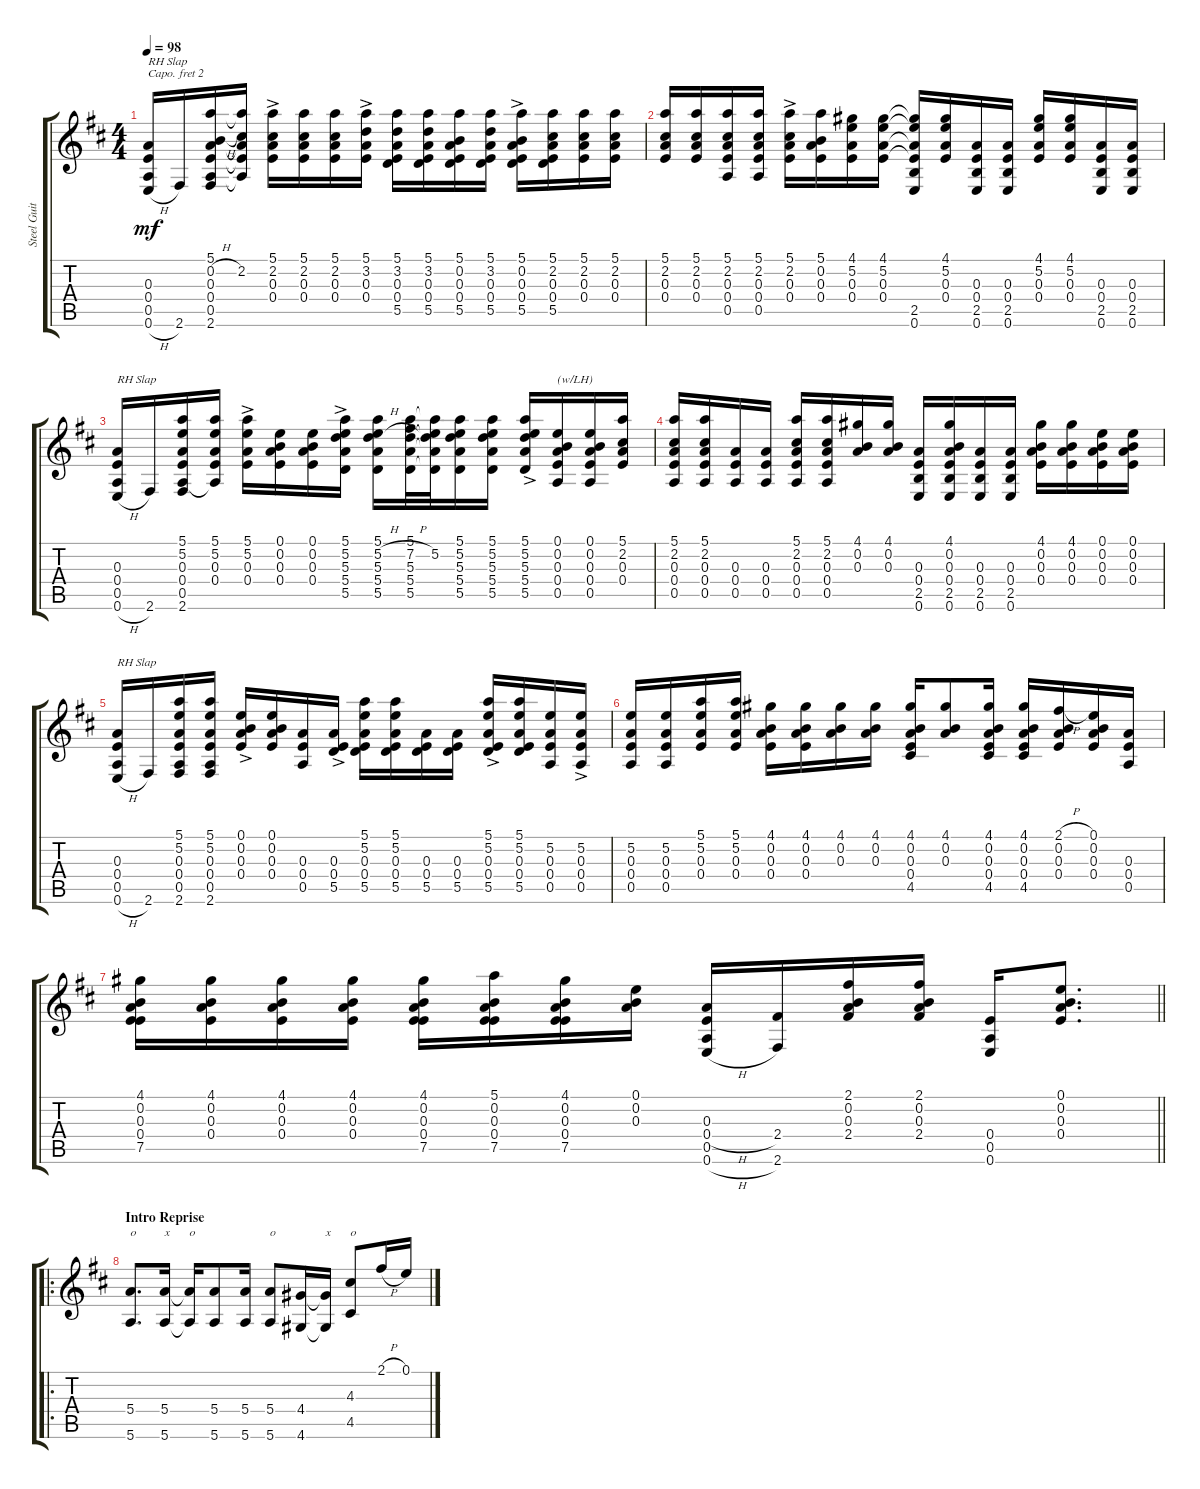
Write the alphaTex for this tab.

\track ("Steel Guitar" "Steel Guit") {instrument acousticguitarsteel}
\staff {score tabs}
\capo 2
\tuning (D4 A3 G3 D3 G2 D2) {hide}
\ts (4 4)
\tempo 98
\clef g2
\ks d
(0.3 0.4 0.5 0.6{h}).16{txt "RH Slap" dy mf} 2.6.16 (5.1 0.2{h} 0.3 0.4 0.5 2.6).16 (5.1{t} 2.2 0.3{t} 0.4{t} 0.5{t}).16 (5.1{ac} 2.2{ac} 0.3{ac} 0.4{ac}).16 (5.1 2.2 0.3 0.4).16 (5.1 2.2 0.3 0.4).16 (5.1{ac} 3.2{ac} 0.3{ac} 0.4{ac}).16 (5.1 3.2 0.3 0.4 5.5).16 (5.1 3.2 0.3 0.4 5.5).16 (5.1 0.2 0.3 0.4 5.5).16 (5.1 3.2 0.3 0.4 5.5).16 (5.1{ac} 0.2{ac} 0.3{ac} 0.4{ac} 5.5{ac}).16 (5.1 2.2 0.3 0.4 5.5).16 (5.1 2.2 0.3 0.4).16 (5.1 2.2 0.3 0.4).16 |
(5.1 2.2 0.3 0.4).16 (5.1 2.2 0.3 0.4).16 (5.1 2.2 0.3 0.4 0.5).16 (5.1 2.2 0.3 0.4 0.5).16 (5.1{ac} 2.2{ac} 0.3{ac} 0.4{ac}).16 (5.1 0.2 0.3 0.4).16 (4.1 5.2 0.3 0.4).16 (4.1 5.2 0.3 0.4).16 (4.1{t} 5.2{t} 0.3{t} 0.4{t} 2.5 0.6).16 (4.1 5.2 0.3 0.4).16 (0.3 0.4 2.5 0.6).16 (0.3 0.4 2.5 0.6).16 (4.1 5.2 0.3 0.4).16 (4.1 5.2 0.3 0.4).16 (0.3 0.4 2.5 0.6).16 (0.3 0.4 2.5 0.6).16 |
(0.3 0.4 0.5 0.6{h}).16{txt "RH Slap"} 2.6.16 (5.1 5.2 0.3 0.4 0.5 2.6).16 (5.1 5.2 0.3 0.4 0.5{t}).16 (5.1{ac} 5.2{ac} 0.3{ac} 0.4{ac}).16 (0.1 0.2 0.3 0.4).16 (0.1 0.2 0.3 0.4).16 (5.1{ac} 5.2{ac} 5.3{ac} 5.4{ac} 5.5).16 (5.1 5.2{h} 5.3 5.4 5.5).16 (5.1 7.2{h} 5.3 5.4 5.5).32 (5.1{t} 5.2 5.3{t} 5.4{t} 5.5{t}).32 (5.1 5.2 5.3 5.4 5.5).16 (5.1 5.2 5.3 5.4 5.5).16 (5.1{ac} 5.2{ac} 5.3{ac} 5.4{ac} 5.5{ac}).16 (0.1 0.2 0.3 0.4 0.5).16{txt "(w/LH)"} (0.1 0.2 0.3 0.4 0.5).16 (5.1 2.2 0.3 0.4).16 |
(5.1 2.2 0.3 0.4 0.5).16 (5.1 2.2 0.3 0.4 0.5).16 (0.3 0.4 0.5).16 (0.3 0.4 0.5).16 (5.1 2.2 0.3 0.4 0.5).16 (5.1 2.2 0.3 0.4 0.5).16 (4.1 0.2 0.3).16 (4.1 0.2 0.3).16 (0.3 0.4 2.5 0.6).16 (4.1 0.2 0.3 0.4 2.5 0.6).16 (0.3 0.4 2.5 0.6).16 (0.3 0.4 2.5 0.6).16 (4.1 0.2 0.3 0.4).16 (4.1 0.2 0.3 0.4).16 (0.1 0.2 0.3 0.4).16 (0.1 0.2 0.3 0.4).16 |
(0.3 0.4 0.5 0.6{h}).16{txt "RH Slap"} 2.6.16 (5.1 5.2 0.3 0.4 0.5 2.6).16 (5.1 5.2 0.3 0.4 0.5 2.6).16 (0.1{ac} 0.2{ac} 0.3{ac} 0.4{ac}).16 (0.1 0.2 0.3 0.4).16 (0.3 0.4 0.5).16 (0.3{ac} 0.4{ac} 5.5{ac}).16 (5.1 5.2 0.3 0.4 5.5).16 (5.1 5.2 0.3 0.4 5.5).16 (0.3 0.4 5.5).16 (0.3 0.4 5.5).16 (5.1{ac} 5.2{ac} 0.3{ac} 0.4{ac} 5.5{ac}).16 (5.1 5.2 0.3 0.4 5.5).16 (5.2 0.3 0.4 0.5).16 (5.2 0.3{ac} 0.4{ac} 0.5{ac}).16 |
(5.2 0.3 0.4 0.5).16 (5.2 0.3 0.4 0.5).16 (5.1 5.2 0.3 0.4).16 (5.1 5.2 0.3 0.4).16 (4.1 0.2 0.3 0.4).16 (4.1 0.2 0.3 0.4).16 (4.1 0.2 0.3).16 (4.1 0.2 0.3).16 (4.1 0.2 0.3 0.4 4.5).16 (4.1 0.2 0.3).8 (4.1 0.2 0.3 0.4 4.5).16 (4.1 0.2 0.3 0.4 4.5).16 (2.1{h} 0.2 0.3 0.4).16 (0.1 0.2 0.3 0.4).16 (0.3 0.4 0.5).16 |
\barLineRight lightlight
(4.1 0.2 0.3 0.4 7.5).16 (4.1 0.2 0.3 0.4).16 (4.1 0.2 0.3 0.4).16 (4.1 0.2 0.3 0.4).16 (4.1 0.2 0.3 0.4 7.5).16 (5.1 0.2 0.3 0.4 7.5).16 (4.1 0.2 0.3 0.4 7.5).16 (0.1 0.2 0.3).16 (0.3 0.4{h} 0.5 0.6{h}).16 (2.4 2.6).16 (2.1 0.2 0.3 2.4).16 (2.1 0.2 0.3 2.4).16 (0.4 0.5 0.6).16 (0.1 0.2 0.3 0.4).8{d} |
\ro
\section ("" "Intro Reprise")
(5.4 5.6).8{d txt "o"} (5.4 5.6).16{txt "x"} (5.4{t} 5.6{t}).16{txt "o"} (5.4 5.6).8 (5.4 5.6).16 (5.4 5.6).8{txt "o"} (4.4 4.6).16 (4.4{t} 4.6{t}).16{txt "x"} (4.3 4.5).8{txt "o"} 2.1{h}.16 0.1.16
